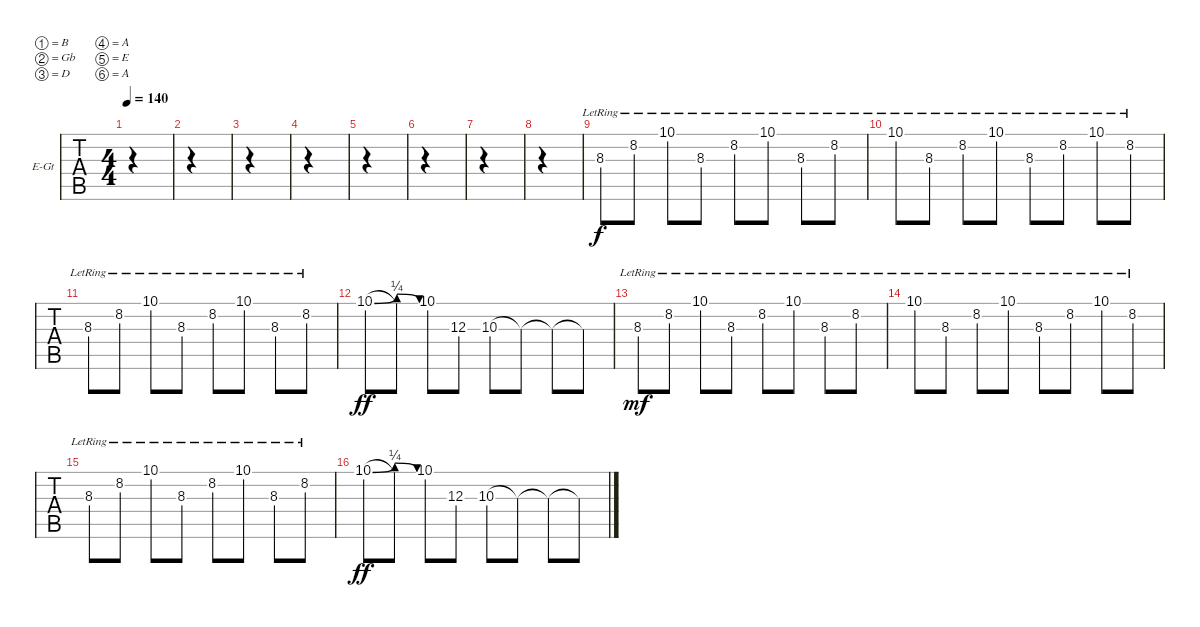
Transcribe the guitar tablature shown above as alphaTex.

\bracketExtendMode groupsimilarinstruments
\firstSystemTrackNameOrientation horizontal
\otherSystemsTrackNameOrientation horizontal
\track ("Guitar 2" "E-Gt") {instrument distortionguitar}
\staff {tabs}
\tuning (B3 Gb3 D3 A2 E2 A1)
\ts (4 4)
\tempo 140
\clef g2
\ks c
|
|
|
|
|
|
|
|
8.3{lr}.8 8.2{lr}.8 10.1{lr}.8 8.3{lr}.8 8.2{lr}.8 10.1{lr}.8 8.3{lr}.8 8.2{lr}.8 |
10.1{lr}.8 8.3{lr}.8 8.2{lr}.8 10.1{lr}.8 8.3{lr}.8 8.2{lr}.8 10.1{lr}.8 8.2{lr}.8 |
8.3{lr}.8 8.2{lr}.8 10.1{lr}.8 8.3{lr}.8 8.2{lr}.8 10.1{lr}.8 8.3{lr}.8 8.2{lr}.8 |
10.1{be (bendrelease 0 0 29.4 1 29.4 1 59.4 0)}.8{dy ff} 10.1{t}.8 10.1.8 12.3.8 10.3.8 10.3{t}.8 10.3{t}.8 10.3{t}.8 |
8.3{lr}.8{dy mf} 8.2{lr}.8 10.1{lr}.8 8.3{lr}.8 8.2{lr}.8 10.1{lr}.8 8.3{lr}.8 8.2{lr}.8 |
10.1{lr}.8 8.3{lr}.8 8.2{lr}.8 10.1{lr}.8 8.3{lr}.8 8.2{lr}.8 10.1{lr}.8 8.2{lr}.8 |
8.3{lr}.8 8.2{lr}.8 10.1{lr}.8 8.3{lr}.8 8.2{lr}.8 10.1{lr}.8 8.3{lr}.8 8.2{lr}.8 |
10.1{be (bendrelease 0 0 30.599999999999998 1 30.599999999999998 1 59.4 0)}.8{dy ff} 10.1{t}.8 10.1.8 12.3.8 10.3.8 10.3{t}.8 10.3{t}.8 10.3{t}.8
